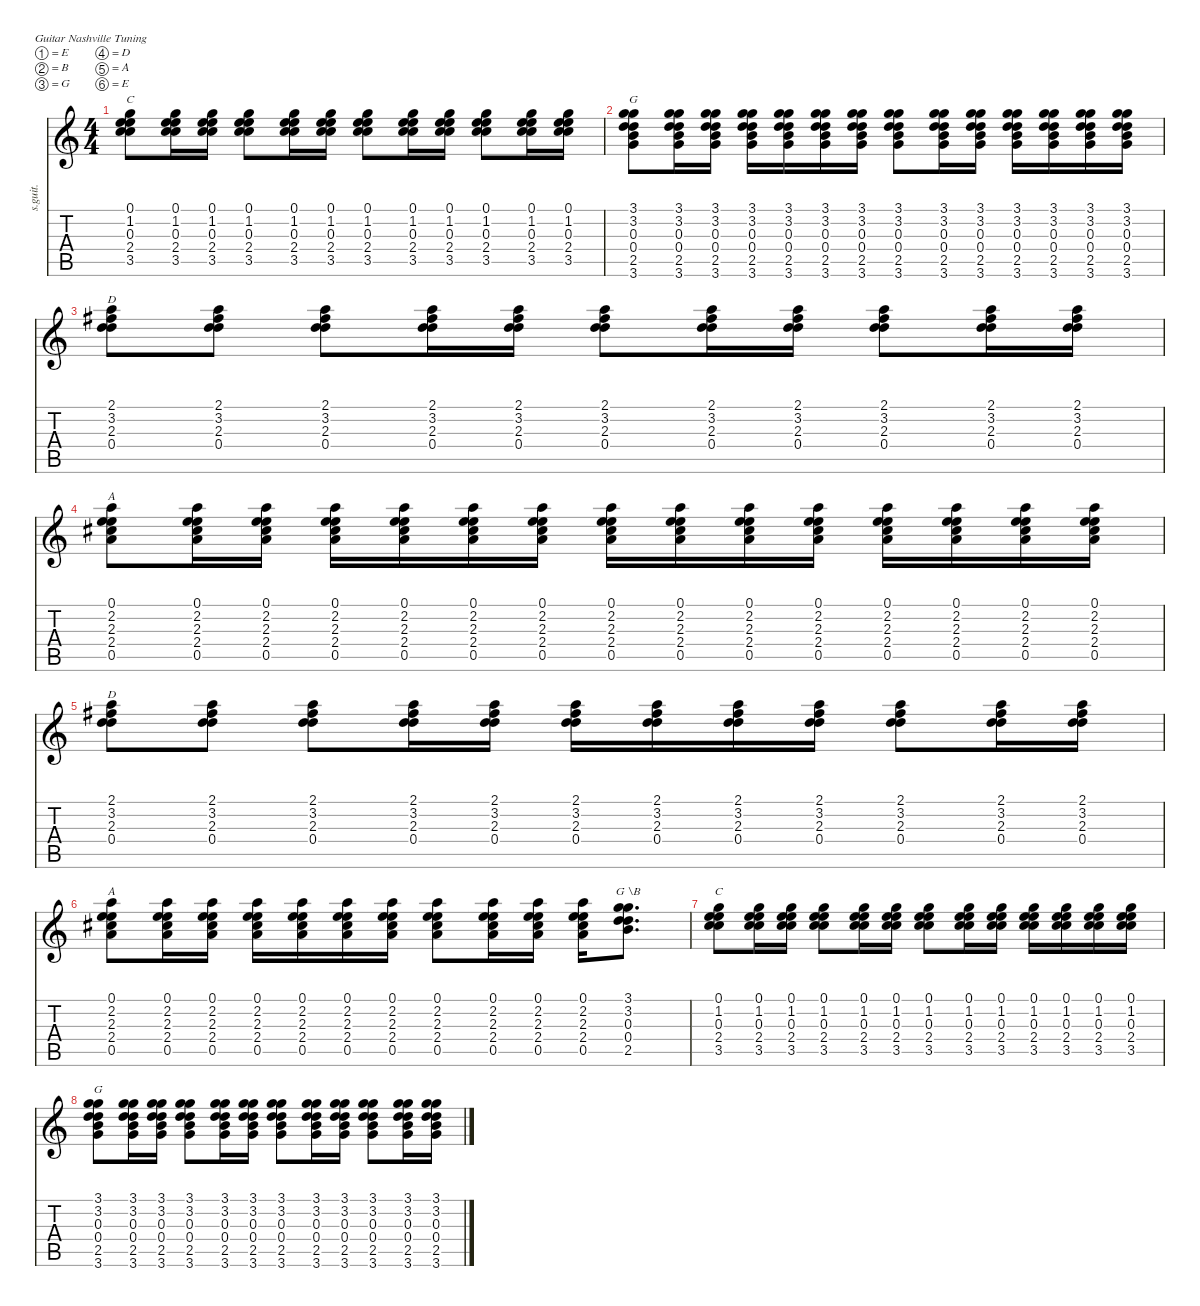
\defaultSystemsLayout 4
\hideDynamics
\bracketExtendMode nobrackets
\track ("Lee Ritenour - Nashville Guitar" "s.guit.") {instrument acousticguitarsteel}
\staff {score tabs}
\tuning (E4 B3 G4 D4 A3 E3)
\chord ("D" 3 1 2 2 0 x) {showdiagram false}
\chord ("A" 3 1 2 2 0 x) {showdiagram false}
\chord ("C" 3 1 2 2 0 x) {showdiagram false}
\chord ("G" 3 1 2 2 0 x) {showdiagram false}
\chord ("G \\B" 3 1 2 2 0 x) {showdiagram false}
\ts (4 4)
\tempo (64 hide)
\clef g2
\ks c
(0.1 1.2 0.3 2.4 3.5).8{ch "C" lyrics (0 "") lyrics (1 "") lyrics (2 "") lyrics (3 "") lyrics (4 "") dy f} (0.1 1.2 0.3 2.4 3.5).16{lyrics (0 "") lyrics (1 "") lyrics (2 "") lyrics (3 "") lyrics (4 "")} (0.1 1.2 0.3 2.4 3.5).16{lyrics (0 "") lyrics (1 "") lyrics (2 "") lyrics (3 "") lyrics (4 "")} (0.1 1.2 0.3 2.4 3.5).8{lyrics (0 "") lyrics (1 "") lyrics (2 "") lyrics (3 "") lyrics (4 "")} (0.1 1.2 0.3 2.4 3.5).16{lyrics (0 "") lyrics (1 "") lyrics (2 "") lyrics (3 "") lyrics (4 "")} (0.1 1.2 0.3 2.4 3.5).16{lyrics (0 "") lyrics (1 "") lyrics (2 "") lyrics (3 "") lyrics (4 "")} (0.1 1.2 0.3 2.4 3.5).8{lyrics (0 "") lyrics (1 "") lyrics (2 "") lyrics (3 "") lyrics (4 "")} (0.1 1.2 0.3 2.4 3.5).16{lyrics (0 "") lyrics (1 "") lyrics (2 "") lyrics (3 "") lyrics (4 "")} (0.1 1.2 0.3 2.4 3.5).16{lyrics (0 "") lyrics (1 "") lyrics (2 "") lyrics (3 "") lyrics (4 "")} (0.1 1.2 0.3 2.4 3.5).8{lyrics (0 "") lyrics (1 "") lyrics (2 "") lyrics (3 "") lyrics (4 "")} (0.1 1.2 0.3 2.4 3.5).16{lyrics (0 "") lyrics (1 "") lyrics (2 "") lyrics (3 "") lyrics (4 "")} (0.1 1.2 0.3 2.4 3.5).16{lyrics (0 "") lyrics (1 "") lyrics (2 "") lyrics (3 "") lyrics (4 "")} |
(3.1 3.2 0.3 0.4 2.5 3.6).8{ch "G" lyrics (0 "") lyrics (1 "") lyrics (2 "") lyrics (3 "") lyrics (4 "")} (3.1 3.2 0.3 0.4 2.5 3.6).16{lyrics (0 "") lyrics (1 "") lyrics (2 "") lyrics (3 "") lyrics (4 "")} (3.1 3.2 0.3 0.4 2.5 3.6).16{lyrics (0 "") lyrics (1 "") lyrics (2 "") lyrics (3 "") lyrics (4 "")} (3.1 3.2 0.3 0.4 2.5 3.6).16{lyrics (0 "") lyrics (1 "") lyrics (2 "") lyrics (3 "") lyrics (4 "")} (3.1 3.2 0.3 0.4 2.5 3.6).16{lyrics (0 "") lyrics (1 "") lyrics (2 "") lyrics (3 "") lyrics (4 "")} (3.1 3.2 0.3 0.4 2.5 3.6).16{lyrics (0 "") lyrics (1 "") lyrics (2 "") lyrics (3 "") lyrics (4 "")} (3.1 3.2 0.3 0.4 2.5 3.6).16{lyrics (0 "") lyrics (1 "") lyrics (2 "") lyrics (3 "") lyrics (4 "")} (3.1 3.2 0.3 0.4 2.5 3.6).8{lyrics (0 "") lyrics (1 "") lyrics (2 "") lyrics (3 "") lyrics (4 "")} (3.1 3.2 0.3 0.4 2.5 3.6).16{lyrics (0 "") lyrics (1 "") lyrics (2 "") lyrics (3 "") lyrics (4 "")} (3.1 3.2 0.3 0.4 2.5 3.6).16{lyrics (0 "") lyrics (1 "") lyrics (2 "") lyrics (3 "") lyrics (4 "")} (3.1 3.2 0.3 0.4 2.5 3.6).16{lyrics (0 "") lyrics (1 "") lyrics (2 "") lyrics (3 "") lyrics (4 "")} (3.1 3.2 0.3 0.4 2.5 3.6).16{lyrics (0 "") lyrics (1 "") lyrics (2 "") lyrics (3 "") lyrics (4 "")} (3.1 3.2 0.3 0.4 2.5 3.6).16{lyrics (0 "") lyrics (1 "") lyrics (2 "") lyrics (3 "") lyrics (4 "")} (3.1 3.2 0.3 0.4 2.5 3.6).16{lyrics (0 "") lyrics (1 "") lyrics (2 "") lyrics (3 "") lyrics (4 "")} |
(2.1{acc #} 3.2 2.3 0.4).8{ch "D" lyrics (0 "") lyrics (1 "") lyrics (2 "") lyrics (3 "") lyrics (4 "")} (2.1{acc #} 3.2 2.3 0.4).8{lyrics (0 "") lyrics (1 "") lyrics (2 "") lyrics (3 "") lyrics (4 "")} (2.1{acc #} 3.2 2.3 0.4).8{lyrics (0 "") lyrics (1 "") lyrics (2 "") lyrics (3 "") lyrics (4 "")} (2.1{acc #} 3.2 2.3 0.4).16{lyrics (0 "") lyrics (1 "") lyrics (2 "") lyrics (3 "") lyrics (4 "")} (2.1{acc #} 3.2 2.3 0.4).16{lyrics (0 "") lyrics (1 "") lyrics (2 "") lyrics (3 "") lyrics (4 "")} (2.1{acc #} 3.2 2.3 0.4).8{lyrics (0 "") lyrics (1 "") lyrics (2 "") lyrics (3 "") lyrics (4 "")} (2.1{acc #} 3.2 2.3 0.4).16{lyrics (0 "") lyrics (1 "") lyrics (2 "") lyrics (3 "") lyrics (4 "")} (2.1{acc #} 3.2 2.3 0.4).16{lyrics (0 "") lyrics (1 "") lyrics (2 "") lyrics (3 "") lyrics (4 "")} (2.1{acc #} 3.2 2.3 0.4).8{lyrics (0 "") lyrics (1 "") lyrics (2 "") lyrics (3 "") lyrics (4 "")} (2.1{acc #} 3.2 2.3 0.4).16{lyrics (0 "") lyrics (1 "") lyrics (2 "") lyrics (3 "") lyrics (4 "")} (2.1{acc #} 3.2 2.3 0.4).16{lyrics (0 "") lyrics (1 "") lyrics (2 "") lyrics (3 "") lyrics (4 "")} |
(0.1 2.2{acc #} 2.3 2.4 0.5).8{ch "A" lyrics (0 "") lyrics (1 "") lyrics (2 "") lyrics (3 "") lyrics (4 "")} (0.1 2.2{acc #} 2.3 2.4 0.5).16{lyrics (0 "") lyrics (1 "") lyrics (2 "") lyrics (3 "") lyrics (4 "")} (0.1 2.2{acc #} 2.3 2.4 0.5).16{lyrics (0 "") lyrics (1 "") lyrics (2 "") lyrics (3 "") lyrics (4 "")} (0.1 2.2{acc #} 2.3 2.4 0.5).16{lyrics (0 "") lyrics (1 "") lyrics (2 "") lyrics (3 "") lyrics (4 "")} (0.1 2.2{acc #} 2.3 2.4 0.5).16{lyrics (0 "") lyrics (1 "") lyrics (2 "") lyrics (3 "") lyrics (4 "")} (0.1 2.2{acc #} 2.3 2.4 0.5).16{lyrics (0 "") lyrics (1 "") lyrics (2 "") lyrics (3 "") lyrics (4 "")} (0.1 2.2{acc #} 2.3 2.4 0.5).16{lyrics (0 "") lyrics (1 "") lyrics (2 "") lyrics (3 "") lyrics (4 "")} (0.1 2.2{acc #} 2.3 2.4 0.5).16{lyrics (0 "") lyrics (1 "") lyrics (2 "") lyrics (3 "") lyrics (4 "")} (0.1 2.2{acc #} 2.3 2.4 0.5).16{lyrics (0 "") lyrics (1 "") lyrics (2 "") lyrics (3 "") lyrics (4 "")} (0.1 2.2{acc #} 2.3 2.4 0.5).16{lyrics (0 "") lyrics (1 "") lyrics (2 "") lyrics (3 "") lyrics (4 "")} (0.1 2.2{acc #} 2.3 2.4 0.5).16{lyrics (0 "") lyrics (1 "") lyrics (2 "") lyrics (3 "") lyrics (4 "")} (0.1 2.2{acc #} 2.3 2.4 0.5).16{lyrics (0 "") lyrics (1 "") lyrics (2 "") lyrics (3 "") lyrics (4 "")} (0.1 2.2{acc #} 2.3 2.4 0.5).16{lyrics (0 "") lyrics (1 "") lyrics (2 "") lyrics (3 "") lyrics (4 "")} (0.1 2.2{acc #} 2.3 2.4 0.5).16{lyrics (0 "") lyrics (1 "") lyrics (2 "") lyrics (3 "") lyrics (4 "")} (0.1 2.2{acc #} 2.3 2.4 0.5).16{lyrics (0 "") lyrics (1 "") lyrics (2 "") lyrics (3 "") lyrics (4 "")} |
(2.1{acc #} 3.2 2.3 0.4).8{ch "D" lyrics (0 "") lyrics (1 "") lyrics (2 "") lyrics (3 "") lyrics (4 "")} (2.1{acc #} 3.2 2.3 0.4).8{lyrics (0 "") lyrics (1 "") lyrics (2 "") lyrics (3 "") lyrics (4 "")} (2.1{acc #} 3.2 2.3 0.4).8{lyrics (0 "") lyrics (1 "") lyrics (2 "") lyrics (3 "") lyrics (4 "")} (2.1{acc #} 3.2 2.3 0.4).16{lyrics (0 "") lyrics (1 "") lyrics (2 "") lyrics (3 "") lyrics (4 "")} (2.1{acc #} 3.2 2.3 0.4).16{lyrics (0 "") lyrics (1 "") lyrics (2 "") lyrics (3 "") lyrics (4 "")} (2.1{acc #} 3.2 2.3 0.4).16{lyrics (0 "") lyrics (1 "") lyrics (2 "") lyrics (3 "") lyrics (4 "")} (2.1{acc #} 3.2 2.3 0.4).16{lyrics (0 "") lyrics (1 "") lyrics (2 "") lyrics (3 "") lyrics (4 "")} (2.1{acc #} 3.2 2.3 0.4).16{lyrics (0 "") lyrics (1 "") lyrics (2 "") lyrics (3 "") lyrics (4 "")} (2.1{acc #} 3.2 2.3 0.4).16{lyrics (0 "") lyrics (1 "") lyrics (2 "") lyrics (3 "") lyrics (4 "")} (2.1{acc #} 3.2 2.3 0.4).8{lyrics (0 "") lyrics (1 "") lyrics (2 "") lyrics (3 "") lyrics (4 "")} (2.1{acc #} 3.2 2.3 0.4).16{lyrics (0 "") lyrics (1 "") lyrics (2 "") lyrics (3 "") lyrics (4 "")} (2.1{acc #} 3.2 2.3 0.4).16{lyrics (0 "") lyrics (1 "") lyrics (2 "") lyrics (3 "") lyrics (4 "")} |
(0.1 2.2{acc #} 2.3 2.4 0.5).8{ch "A" lyrics (0 "") lyrics (1 "") lyrics (2 "") lyrics (3 "") lyrics (4 "")} (0.1 2.2{acc #} 2.3 2.4 0.5).16{lyrics (0 "") lyrics (1 "") lyrics (2 "") lyrics (3 "") lyrics (4 "")} (0.1 2.2{acc #} 2.3 2.4 0.5).16{lyrics (0 "") lyrics (1 "") lyrics (2 "") lyrics (3 "") lyrics (4 "")} (0.1 2.2{acc #} 2.3 2.4 0.5).16{lyrics (0 "") lyrics (1 "") lyrics (2 "") lyrics (3 "") lyrics (4 "")} (0.1 2.2{acc #} 2.3 2.4 0.5).16{lyrics (0 "") lyrics (1 "") lyrics (2 "") lyrics (3 "") lyrics (4 "")} (0.1 2.2{acc #} 2.3 2.4 0.5).16{lyrics (0 "") lyrics (1 "") lyrics (2 "") lyrics (3 "") lyrics (4 "")} (0.1 2.2{acc #} 2.3 2.4 0.5).16{lyrics (0 "") lyrics (1 "") lyrics (2 "") lyrics (3 "") lyrics (4 "")} (0.1 2.2{acc #} 2.3 2.4 0.5).8{lyrics (0 "") lyrics (1 "") lyrics (2 "") lyrics (3 "") lyrics (4 "")} (0.1 2.2{acc #} 2.3 2.4 0.5).16{lyrics (0 "") lyrics (1 "") lyrics (2 "") lyrics (3 "") lyrics (4 "")} (0.1 2.2{acc #} 2.3 2.4 0.5).16{lyrics (0 "") lyrics (1 "") lyrics (2 "") lyrics (3 "") lyrics (4 "")} (0.1 2.2{acc #} 2.3 2.4 0.5).16{lyrics (0 "") lyrics (1 "") lyrics (2 "") lyrics (3 "") lyrics (4 "")} (3.1 3.2 0.3 0.4 2.5).8{d ch "G \\B" lyrics (0 "") lyrics (1 "") lyrics (2 "") lyrics (3 "") lyrics (4 "")} |
(0.1 1.2 0.3 2.4 3.5).8{ch "C" lyrics (0 "") lyrics (1 "") lyrics (2 "") lyrics (3 "") lyrics (4 "")} (0.1 1.2 0.3 2.4 3.5).16{lyrics (0 "") lyrics (1 "") lyrics (2 "") lyrics (3 "") lyrics (4 "")} (0.1 1.2 0.3 2.4 3.5).16{lyrics (0 "") lyrics (1 "") lyrics (2 "") lyrics (3 "") lyrics (4 "")} (0.1 1.2 0.3 2.4 3.5).8{lyrics (0 "") lyrics (1 "") lyrics (2 "") lyrics (3 "") lyrics (4 "")} (0.1 1.2 0.3 2.4 3.5).16{lyrics (0 "") lyrics (1 "") lyrics (2 "") lyrics (3 "") lyrics (4 "")} (0.1 1.2 0.3 2.4 3.5).16{lyrics (0 "") lyrics (1 "") lyrics (2 "") lyrics (3 "") lyrics (4 "")} (0.1 1.2 0.3 2.4 3.5).8{lyrics (0 "") lyrics (1 "") lyrics (2 "") lyrics (3 "") lyrics (4 "")} (0.1 1.2 0.3 2.4 3.5).16{lyrics (0 "") lyrics (1 "") lyrics (2 "") lyrics (3 "") lyrics (4 "")} (0.1 1.2 0.3 2.4 3.5).16{lyrics (0 "") lyrics (1 "") lyrics (2 "") lyrics (3 "") lyrics (4 "")} (0.1 1.2 0.3 2.4 3.5).16{lyrics (0 "") lyrics (1 "") lyrics (2 "") lyrics (3 "") lyrics (4 "")} (0.1 1.2 0.3 2.4 3.5).16{lyrics (0 "") lyrics (1 "") lyrics (2 "") lyrics (3 "") lyrics (4 "")} (0.1 1.2 0.3 2.4 3.5).16{lyrics (0 "") lyrics (1 "") lyrics (2 "") lyrics (3 "") lyrics (4 "")} (0.1 1.2 0.3 2.4 3.5).16{lyrics (0 "") lyrics (1 "") lyrics (2 "") lyrics (3 "") lyrics (4 "")} |
(3.1 3.2 0.3 0.4 2.5 3.6).8{ch "G" lyrics (0 "") lyrics (1 "") lyrics (2 "") lyrics (3 "") lyrics (4 "")} (3.1 3.2 0.3 0.4 2.5 3.6).16{lyrics (0 "") lyrics (1 "") lyrics (2 "") lyrics (3 "") lyrics (4 "")} (3.1 3.2 0.3 0.4 2.5 3.6).16{lyrics (0 "") lyrics (1 "") lyrics (2 "") lyrics (3 "") lyrics (4 "")} (3.1 3.2 0.3 0.4 2.5 3.6).8{lyrics (0 "") lyrics (1 "") lyrics (2 "") lyrics (3 "") lyrics (4 "")} (3.1 3.2 0.3 0.4 2.5 3.6).16{lyrics (0 "") lyrics (1 "") lyrics (2 "") lyrics (3 "") lyrics (4 "")} (3.1 3.2 0.3 0.4 2.5 3.6).16{lyrics (0 "") lyrics (1 "") lyrics (2 "") lyrics (3 "") lyrics (4 "")} (3.1 3.2 0.3 0.4 2.5 3.6).8{lyrics (0 "") lyrics (1 "") lyrics (2 "") lyrics (3 "") lyrics (4 "")} (3.1 3.2 0.3 0.4 2.5 3.6).16{lyrics (0 "") lyrics (1 "") lyrics (2 "") lyrics (3 "") lyrics (4 "")} (3.1 3.2 0.3 0.4 2.5 3.6).16{lyrics (0 "") lyrics (1 "") lyrics (2 "") lyrics (3 "") lyrics (4 "")} (3.1 3.2 0.3 0.4 2.5 3.6).8{lyrics (0 "") lyrics (1 "") lyrics (2 "") lyrics (3 "") lyrics (4 "")} (3.1 3.2 0.3 0.4 2.5 3.6).16{lyrics (0 "") lyrics (1 "") lyrics (2 "") lyrics (3 "") lyrics (4 "")} (3.1 3.2 0.3 0.4 2.5 3.6).16{lyrics (0 "") lyrics (1 "") lyrics (2 "") lyrics (3 "") lyrics (4 "")}
